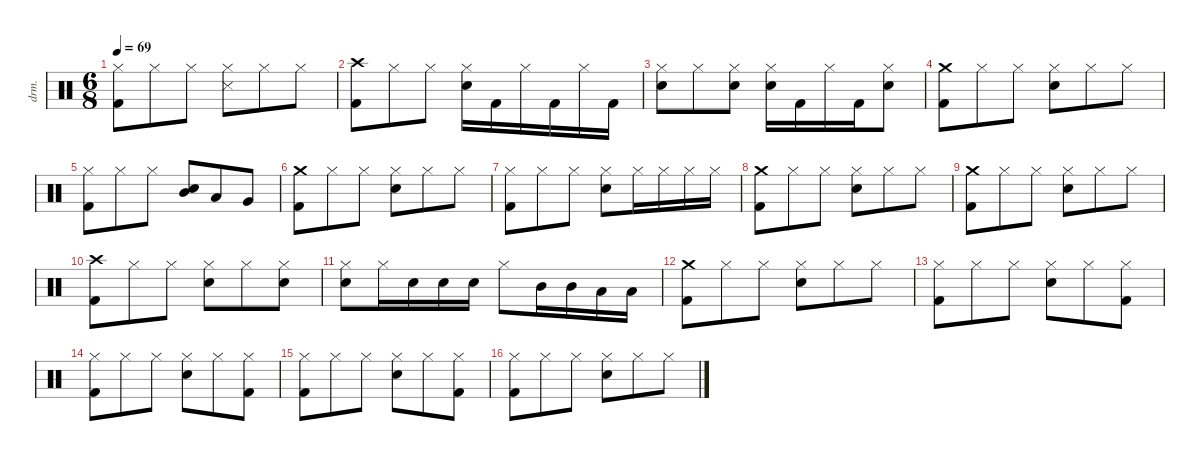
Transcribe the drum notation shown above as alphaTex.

\defaultSystemsLayout 4
\hideDynamics
\bracketExtendMode nobrackets
\track ("Percussie" "drm.") {instrument percussion}
\staff {score}
\articulation defaults
\ts (6 8)
\tempo 69
\clef neutral
\ks c
("Hi-Hat (closed)" "Kick (hit) 2").8{dy f} "Hi-Hat (closed)".8 "Hi-Hat (closed)".8 ("Hi-Hat (closed)" "Snare (side stick) 3").8 "Hi-Hat (closed)".8 "Hi-Hat (closed)".8 |
("Crash high (hit)" "Kick (hit) 2").8 "Hi-Hat (closed)".8 "Hi-Hat (closed)".8 ("Hi-Hat (closed)" "Snare (hit) 2").16 "Kick (hit) 2".16 "Hi-Hat (closed)".16 "Kick (hit) 2".16 "Hi-Hat (closed)".16 "Kick (hit) 2".16 |
("Hi-Hat (closed)" "Snare (hit) 2").8 "Hi-Hat (closed)".8 ("Hi-Hat (closed)" "Snare (hit) 2").8 ("Hi-Hat (closed)" "Snare (hit) 2").16 "Kick (hit) 2".16 "Hi-Hat (closed)".16 "Kick (hit) 2".16 ("Hi-Hat (closed)" "Snare (hit) 2").8 |
("Crash medium (hit)" "Kick (hit) 2").8 "Hi-Hat (closed)".8 "Hi-Hat (closed)".8 ("Hi-Hat (closed)" "Snare (hit) 2").8 "Hi-Hat (closed)".8 "Hi-Hat (closed)".8 |
("Hi-Hat (closed)" "Kick (hit) 2").8 "Hi-Hat (closed)".8 "Hi-Hat (closed)".8 ("Snare (hit) 2" "Mid Tom (hit)").8 "Low Tom (hit)".8 "Very Low Tom (hit)".8 |
("Crash medium (hit)" "Kick (hit) 2").8 "Hi-Hat (closed)".8 "Hi-Hat (closed)".8 ("Hi-Hat (closed)" "Snare (hit) 2").8 "Hi-Hat (closed)".8 "Hi-Hat (closed)".8 |
("Hi-Hat (closed)" "Kick (hit) 2").8 "Hi-Hat (closed)".8 "Hi-Hat (closed)".8 ("Hi-Hat (closed)" "Snare (hit) 2").8 "Hi-Hat (closed)".16 "Hi-Hat (closed)".16 "Hi-Hat (closed)".16 "Hi-Hat (closed)".16 |
("Crash medium (hit)" "Kick (hit) 2").8 "Hi-Hat (closed)".8 "Hi-Hat (closed)".8 ("Hi-Hat (closed)" "Snare (hit) 2").8 "Hi-Hat (closed)".8 "Hi-Hat (closed)".8 |
("Crash medium (hit)" "Kick (hit) 2").8 "Hi-Hat (closed)".8 "Hi-Hat (closed)".8 ("Hi-Hat (closed)" "Snare (hit) 2").8 "Hi-Hat (closed)".8 "Hi-Hat (closed)".8 |
("Crash high (hit)" "Kick (hit) 2").8 "Hi-Hat (closed)".8 "Hi-Hat (closed)".8 ("Hi-Hat (closed)" "Snare (hit) 2").8 "Hi-Hat (closed)".8 ("Hi-Hat (closed)" "Snare (hit) 2").8 |
("Hi-Hat (closed)" "Snare (hit) 2").8 "Hi-Hat (closed)".16 "Snare (hit) 2".16 "Snare (hit) 2".16 "Snare (hit) 2".16 "Hi-Hat (closed)".8 "Mid Tom (hit)".16 "Mid Tom (hit)".16 "Low Tom (hit)".16 "Low Tom (hit)".16 |
("Crash medium (hit)" "Kick (hit) 2").8 "Hi-Hat (closed)".8 "Hi-Hat (closed)".8 ("Hi-Hat (closed)" "Snare (hit) 2").8 "Hi-Hat (closed)".8 "Hi-Hat (closed)".8 |
("Hi-Hat (closed)" "Kick (hit) 2").8 "Hi-Hat (closed)".8 "Hi-Hat (closed)".8 ("Hi-Hat (closed)" "Snare (hit) 2").8 "Hi-Hat (closed)".8 ("Hi-Hat (closed)" "Kick (hit) 2").8 |
("Hi-Hat (closed)" "Kick (hit) 2").8 "Hi-Hat (closed)".8 "Hi-Hat (closed)".8 ("Hi-Hat (closed)" "Snare (hit) 2").8 "Hi-Hat (closed)".8 ("Hi-Hat (closed)" "Kick (hit) 2").8 |
("Hi-Hat (closed)" "Kick (hit) 2").8 "Hi-Hat (closed)".8 "Hi-Hat (closed)".8 ("Hi-Hat (closed)" "Snare (hit) 2").8 "Hi-Hat (closed)".8 ("Hi-Hat (closed)" "Kick (hit) 2").8 |
("Hi-Hat (closed)" "Kick (hit) 2").8 "Hi-Hat (closed)".8 "Hi-Hat (closed)".8 ("Hi-Hat (closed)" "Snare (hit) 2").8 "Hi-Hat (closed)".8 "Hi-Hat (closed)".8
